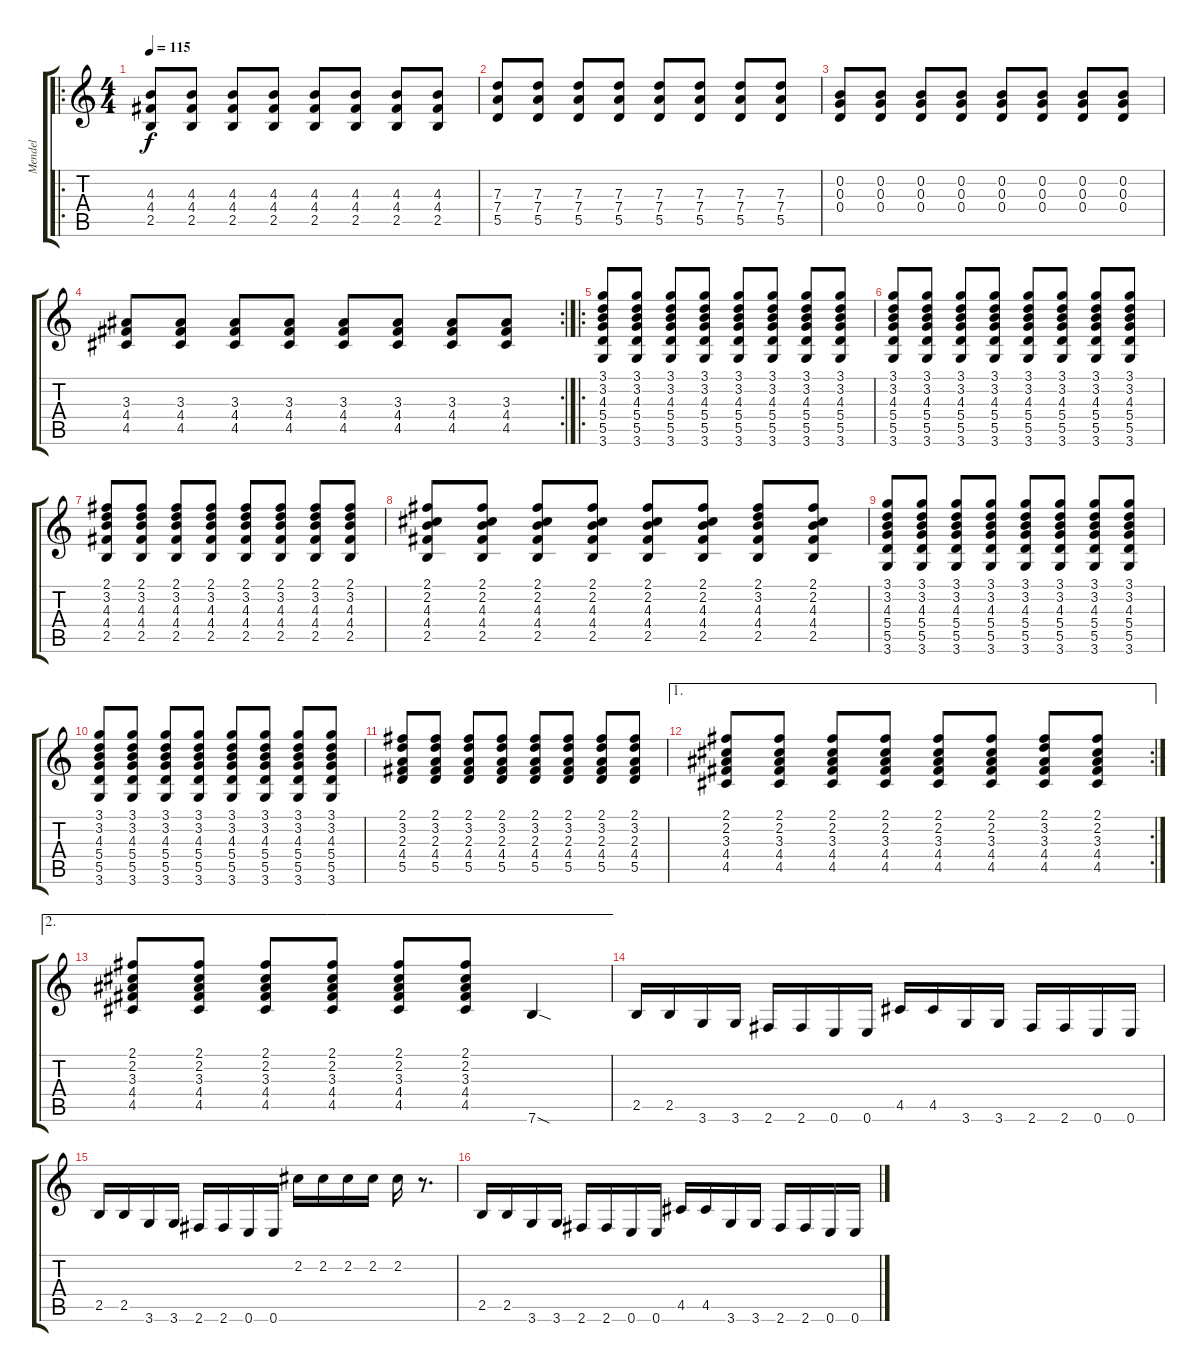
\track ("Mendel" "Mendel") {instrument distortionguitar}
\staff {score tabs}
\tuning (E4 B3 G3 D3 A2 E2) {hide}
\ro
\ts (4 4)
\tempo 115
\clef g2
\ks c
(4.3 4.4 2.5).8{dy f} (4.3 4.4 2.5).8 (4.3 4.4 2.5).8 (4.3 4.4 2.5).8 (4.3 4.4 2.5).8 (4.3 4.4 2.5).8 (4.3 4.4 2.5).8 (4.3 4.4 2.5).8 |
(7.3 7.4 5.5).8 (7.3 7.4 5.5).8 (7.3 7.4 5.5).8 (7.3 7.4 5.5).8 (7.3 7.4 5.5).8 (7.3 7.4 5.5).8 (7.3 7.4 5.5).8 (7.3 7.4 5.5).8 |
(0.2 0.3 0.4).8 (0.2 0.3 0.4).8 (0.2 0.3 0.4).8 (0.2 0.3 0.4).8 (0.2 0.3 0.4).8 (0.2 0.3 0.4).8 (0.2 0.3 0.4).8 (0.2 0.3 0.4).8 |
\rc 2
(3.3 4.4 4.5).8 (3.3 4.4 4.5).8 (3.3 4.4 4.5).8 (3.3 4.4 4.5).8 (3.3 4.4 4.5).8 (3.3 4.4 4.5).8 (3.3 4.4 4.5).8 (3.3 4.4 4.5).8 |
\ro
(3.1 3.2 4.3 5.4 5.5 3.6).8 (3.1 3.2 4.3 5.4 5.5 3.6).8 (3.1 3.2 4.3 5.4 5.5 3.6).8 (3.1 3.2 4.3 5.4 5.5 3.6).8 (3.1 3.2 4.3 5.4 5.5 3.6).8 (3.1 3.2 4.3 5.4 5.5 3.6).8 (3.1 3.2 4.3 5.4 5.5 3.6).8 (3.1 3.2 4.3 5.4 5.5 3.6).8 |
(3.1 3.2 4.3 5.4 5.5 3.6).8 (3.1 3.2 4.3 5.4 5.5 3.6).8 (3.1 3.2 4.3 5.4 5.5 3.6).8 (3.1 3.2 4.3 5.4 5.5 3.6).8 (3.1 3.2 4.3 5.4 5.5 3.6).8 (3.1 3.2 4.3 5.4 5.5 3.6).8 (3.1 3.2 4.3 5.4 5.5 3.6).8 (3.1 3.2 4.3 5.4 5.5 3.6).8 |
(2.1 3.2 4.3 4.4 2.5).8 (2.1 3.2 4.3 4.4 2.5).8 (2.1 3.2 4.3 4.4 2.5).8 (2.1 3.2 4.3 4.4 2.5).8 (2.1 3.2 4.3 4.4 2.5).8 (2.1 3.2 4.3 4.4 2.5).8 (2.1 3.2 4.3 4.4 2.5).8 (2.1 3.2 4.3 4.4 2.5).8 |
(2.1 2.2 4.3 4.4 2.5).8 (2.1 2.2 4.3 4.4 2.5).8 (2.1 2.2 4.3 4.4 2.5).8 (2.1 2.2 4.3 4.4 2.5).8 (2.1 2.2 4.3 4.4 2.5).8 (2.1 2.2 4.3 4.4 2.5).8 (2.1 3.2 4.3 4.4 2.5).8 (2.1 2.2 4.3 4.4 2.5).8 |
(3.1 3.2 4.3 5.4 5.5 3.6).8 (3.1 3.2 4.3 5.4 5.5 3.6).8 (3.1 3.2 4.3 5.4 5.5 3.6).8 (3.1 3.2 4.3 5.4 5.5 3.6).8 (3.1 3.2 4.3 5.4 5.5 3.6).8 (3.1 3.2 4.3 5.4 5.5 3.6).8 (3.1 3.2 4.3 5.4 5.5 3.6).8 (3.1 3.2 4.3 5.4 5.5 3.6).8 |
(3.1 3.2 4.3 5.4 5.5 3.6).8 (3.1 3.2 4.3 5.4 5.5 3.6).8 (3.1 3.2 4.3 5.4 5.5 3.6).8 (3.1 3.2 4.3 5.4 5.5 3.6).8 (3.1 3.2 4.3 5.4 5.5 3.6).8 (3.1 3.2 4.3 5.4 5.5 3.6).8 (3.1 3.2 4.3 5.4 5.5 3.6).8 (3.1 3.2 4.3 5.4 5.5 3.6).8 |
(2.1 3.2 2.3 4.4 5.5).8 (2.1 3.2 2.3 4.4 5.5).8 (2.1 3.2 2.3 4.4 5.5).8 (2.1 3.2 2.3 4.4 5.5).8 (2.1 3.2 2.3 4.4 5.5).8 (2.1 3.2 2.3 4.4 5.5).8 (2.1 3.2 2.3 4.4 5.5).8 (2.1 3.2 2.3 4.4 5.5).8 |
\ae 1
\rc 2
(2.1 2.2 3.3 4.4 4.5).8 (2.1 2.2 3.3 4.4 4.5).8 (2.1 2.2 3.3 4.4 4.5).8 (2.1 2.2 3.3 4.4 4.5).8 (2.1 2.2 3.3 4.4 4.5).8 (2.1 2.2 3.3 4.4 4.5).8 (2.1 3.2 3.3 4.4 4.5).8 (2.1 2.2 3.3 4.4 4.5).8 |
\ae 2
(2.1 2.2 3.3 4.4 4.5).8 (2.1 2.2 3.3 4.4 4.5).8 (2.1 2.2 3.3 4.4 4.5).8 (2.1 2.2 3.3 4.4 4.5).8 (2.1 2.2 3.3 4.4 4.5).8 (2.1 2.2 3.3 4.4 4.5).8 7.6{sod}.4 |
2.5.16 2.5.16 3.6.16 3.6.16 2.6.16 2.6.16 0.6.16 0.6.16 4.5.16 4.5.16 3.6.16 3.6.16 2.6.16 2.6.16 0.6.16 0.6.16 |
2.5.16 2.5.16 3.6.16 3.6.16 2.6.16 2.6.16 0.6.16 0.6.16 2.2.16 2.2.16 2.2.16 2.2.16 2.2.16 r.8{d} |
2.5.16 2.5.16 3.6.16 3.6.16 2.6.16 2.6.16 0.6.16 0.6.16 4.5.16 4.5.16 3.6.16 3.6.16 2.6.16 2.6.16 0.6.16 0.6.16
